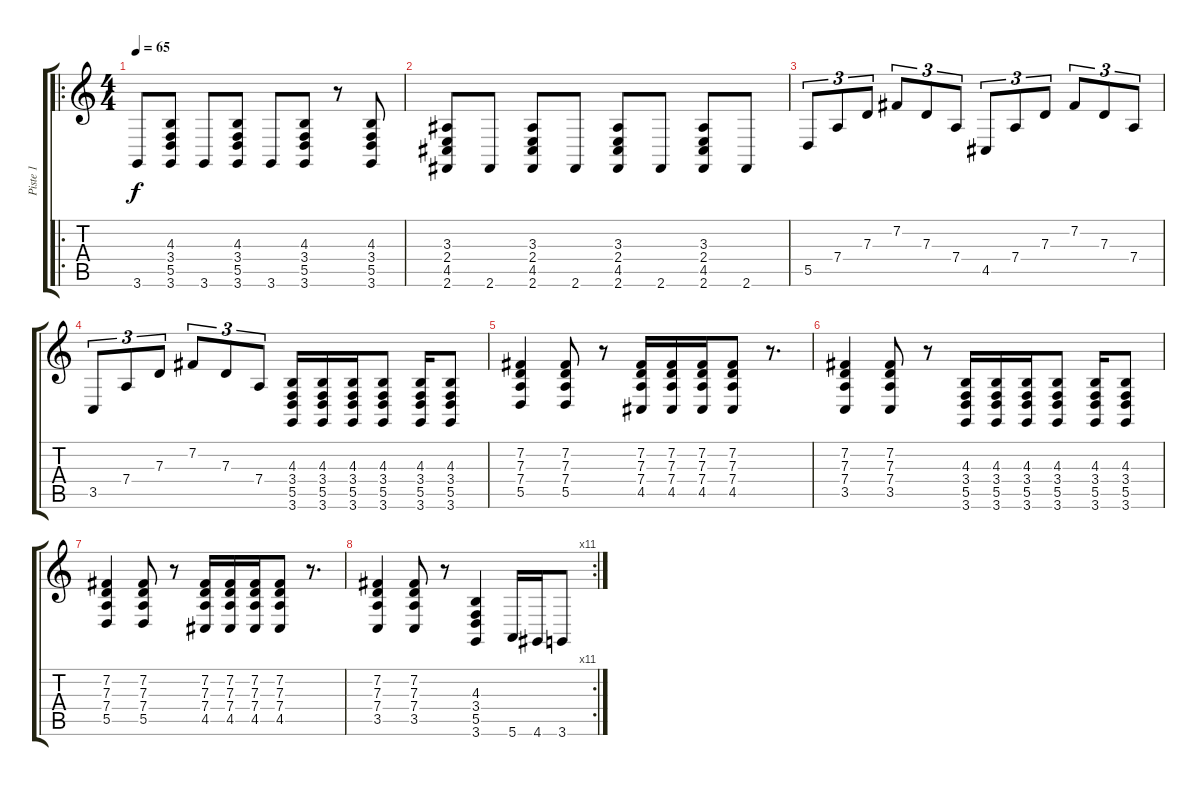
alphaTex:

\track ("Piste 1" "Piste 1") {instrument acousticgrandpiano}
\staff {score tabs}
\tuning (E4 B3 G3 D3 A2 E2) {hide}
\ro
\ts (4 4)
\tempo 65
\clef g2
\ks c
3.6.8{dy f instrument acousticgrandpiano} (4.3 3.4 5.5 3.6).8 3.6.8 (4.3 3.4 5.5 3.6).8 3.6.8 (4.3 3.4 5.5 3.6).8 r.8 (4.3 3.4 5.5 3.6).8 |
(3.3 2.4 4.5 2.6).8 2.6.8 (3.3 2.4 4.5 2.6).8 2.6.8 (3.3 2.4 4.5 2.6).8 2.6.8 (3.3 2.4 4.5 2.6).8 2.6.8 |
5.5.8{tu (3 2)} 7.4.8{tu (3 2)} 7.3.8{tu (3 2)} 7.2.8{tu (3 2)} 7.3.8{tu (3 2)} 7.4.8{tu (3 2)} 4.5.8{tu (3 2)} 7.4.8{tu (3 2)} 7.3.8{tu (3 2)} 7.2.8{tu (3 2)} 7.3.8{tu (3 2)} 7.4.8{tu (3 2)} |
3.5.8{tu (3 2)} 7.4.8{tu (3 2)} 7.3.8{tu (3 2)} 7.2.8{tu (3 2)} 7.3.8{tu (3 2)} 7.4.8{tu (3 2)} (4.3 3.4 5.5 3.6).16 (4.3 3.4 5.5 3.6).16 (4.3 3.4 5.5 3.6).16 (4.3 3.4 5.5 3.6).8 (4.3 3.4 5.5 3.6).16 (4.3 3.4 5.5 3.6).8 |
(7.2 7.3 7.4 5.5).4 (7.2 7.3 7.4 5.5).8 r.8 (7.2 7.3 7.4 4.5).16 (7.2 7.3 7.4 4.5).16 (7.2 7.3 7.4 4.5).16 (7.2 7.3 7.4 4.5).8 r.8{d} |
(7.2 7.3 7.4 3.5).4 (7.2 7.3 7.4 3.5).8 r.8 (4.3 3.4 5.5 3.6).16 (4.3 3.4 5.5 3.6).16 (4.3 3.4 5.5 3.6).16 (4.3 3.4 5.5 3.6).8 (4.3 3.4 5.5 3.6).16 (4.3 3.4 5.5 3.6).8 |
(7.2 7.3 7.4 5.5).4 (7.2 7.3 7.4 5.5).8 r.8 (7.2 7.3 7.4 4.5).16 (7.2 7.3 7.4 4.5).16 (7.2 7.3 7.4 4.5).16 (7.2 7.3 7.4 4.5).8 r.8{d} |
\rc 11
(7.2 7.3 7.4 3.5).4 (7.2 7.3 7.4 3.5).8 r.8 (4.3 3.4 5.5 3.6).4 5.6.16 4.6.16 3.6.8
